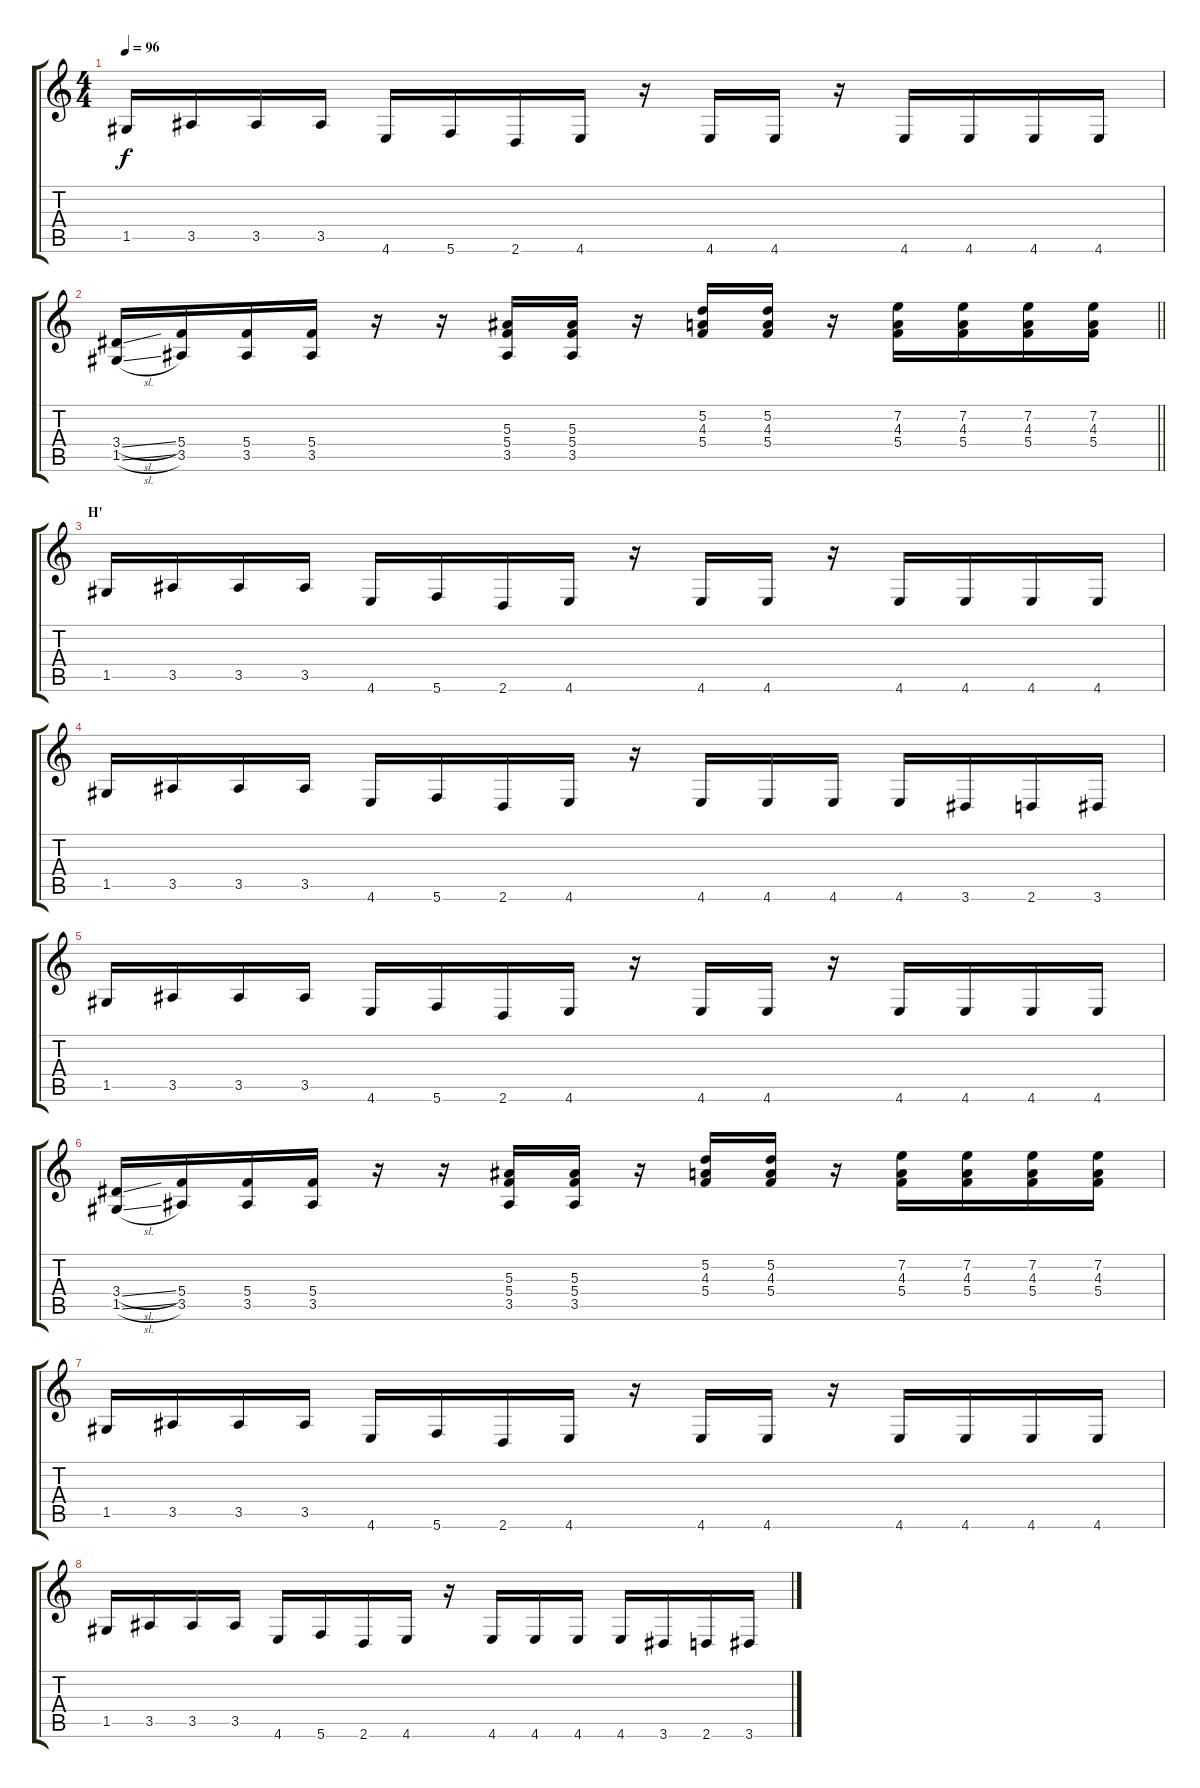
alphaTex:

\track "" {instrument overdrivenguitar}
\staff {score tabs}
\tuning (D4 A3 F3 C3 G2 C2) {hide}
\ts (4 4)
\tempo 96
\clef g2
\ks c
1.5.16{dy f} 3.5.16 3.5.16 3.5.16 4.6.16 5.6.16 2.6.16 4.6.16 r.16 4.6.16 4.6.16 r.16 4.6.16 4.6.16 4.6.16 4.6.16 |
\barLineRight lightlight
(3.4{sl} 1.5{sl}).16 (5.4 3.5).16 (5.4 3.5).16 (5.4 3.5).16 r.16 r.16 (5.3 5.4 3.5).16 (5.3 5.4 3.5).16 r.16 (5.2 4.3 5.4).16 (5.2 4.3 5.4).16 r.16 (7.2 4.3 5.4).16 (7.2 4.3 5.4).16 (7.2 4.3 5.4).16 (7.2 4.3 5.4).16 |
\section ("" "H'")
1.5.16 3.5.16 3.5.16 3.5.16 4.6.16 5.6.16 2.6.16 4.6.16 r.16 4.6.16 4.6.16 r.16 4.6.16 4.6.16 4.6.16 4.6.16 |
1.5.16 3.5.16 3.5.16 3.5.16 4.6.16 5.6.16 2.6.16 4.6.16 r.16 4.6.16 4.6.16 4.6.16 4.6.16 3.6.16 2.6.16 3.6.16 |
1.5.16 3.5.16 3.5.16 3.5.16 4.6.16 5.6.16 2.6.16 4.6.16 r.16 4.6.16 4.6.16 r.16 4.6.16 4.6.16 4.6.16 4.6.16 |
(3.4{sl} 1.5{sl}).16 (5.4 3.5).16 (5.4 3.5).16 (5.4 3.5).16 r.16 r.16 (5.3 5.4 3.5).16 (5.3 5.4 3.5).16 r.16 (5.2 4.3 5.4).16 (5.2 4.3 5.4).16 r.16 (7.2 4.3 5.4).16 (7.2 4.3 5.4).16 (7.2 4.3 5.4).16 (7.2 4.3 5.4).16 |
1.5.16 3.5.16 3.5.16 3.5.16 4.6.16 5.6.16 2.6.16 4.6.16 r.16 4.6.16 4.6.16 r.16 4.6.16 4.6.16 4.6.16 4.6.16 |
1.5.16 3.5.16 3.5.16 3.5.16 4.6.16 5.6.16 2.6.16 4.6.16 r.16 4.6.16 4.6.16 4.6.16 4.6.16 3.6.16 2.6.16 3.6.16
